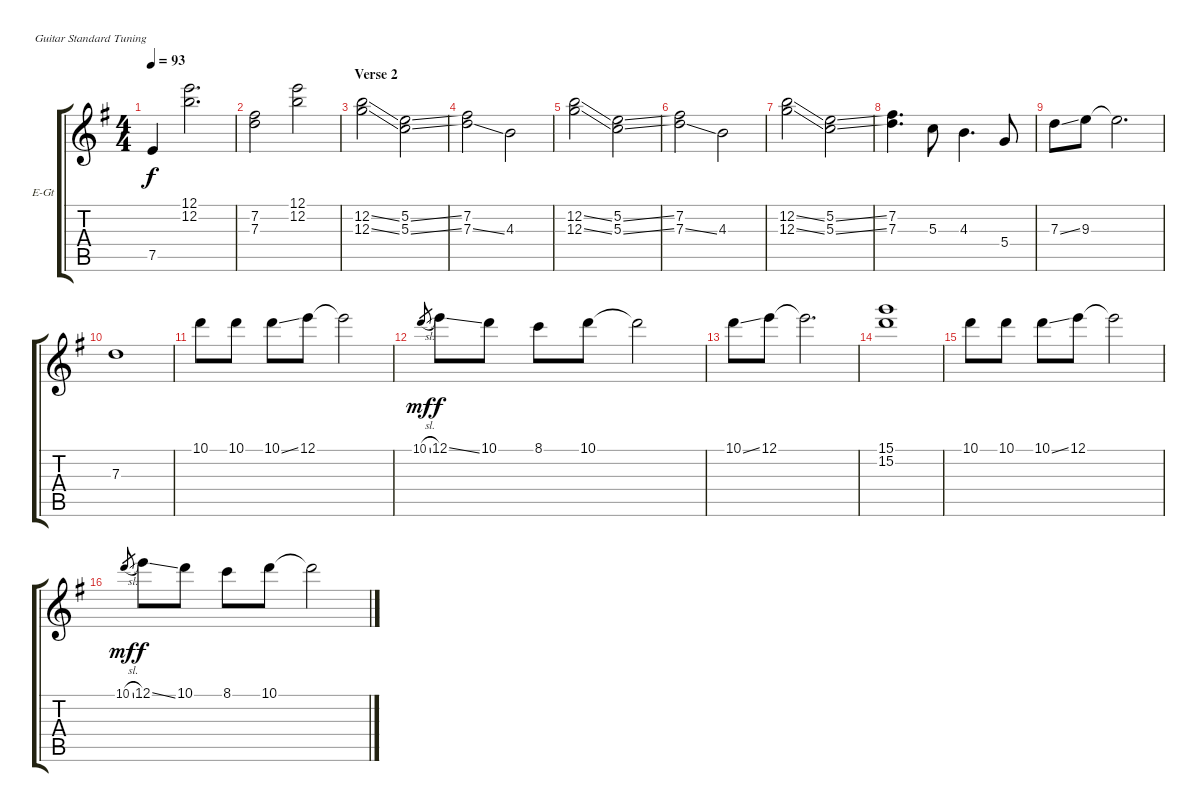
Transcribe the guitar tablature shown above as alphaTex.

\bracketExtendMode groupsimilarinstruments
\firstSystemTrackNameOrientation horizontal
\otherSystemsTrackNameOrientation horizontal
\track ("Guitar 1" "E-Gt") {instrument electricguitarjazz}
\staff {score tabs}
\tuning (E4 B3 G3 D3 A2 E2)
\ts (4 4)
\tempo 93
\clef g2
\ks g
7.5.4{dy f} (12.1 12.2).2{d} |
(7.2 7.3).2 (12.1 12.2).2 |
\section ("" "Verse 2")
(12.2{ss} 12.3{ss}).2 (5.2{ss} 5.3{ss}).2 |
(7.2 7.3{ss}).2 4.3.2 |
(12.2{ss} 12.3{ss}).2 (5.2{ss} 5.3{ss}).2 |
(7.2 7.3{ss}).2 4.3.2 |
(12.2{ss} 12.3{ss}).2 (5.2{ss} 5.3{ss}).2 |
(7.2 7.3).4{d} 5.3.8 4.3.4{d} 5.4.8 |
7.3{ss}.8 9.3.8 9.3{t}.2{d} |
7.3.1 |
10.1.8 10.1.8 10.1{ss}.8 12.1.8 12.1{t}.2 |
10.1{sl}.8{gr dy mf} 12.1{ss}.8{dy f} 10.1.8 8.1.8 10.1.8 10.1{t}.2 |
10.1{ss}.8 12.1.8 12.1{t}.2{d} |
(15.1 15.2).1 |
10.1.8 10.1.8 10.1{ss}.8 12.1.8 12.1{t}.2 |
10.1{sl}.8{gr dy mf} 12.1{ss}.8{dy f} 10.1.8 8.1.8 10.1.8 10.1{t}.2
